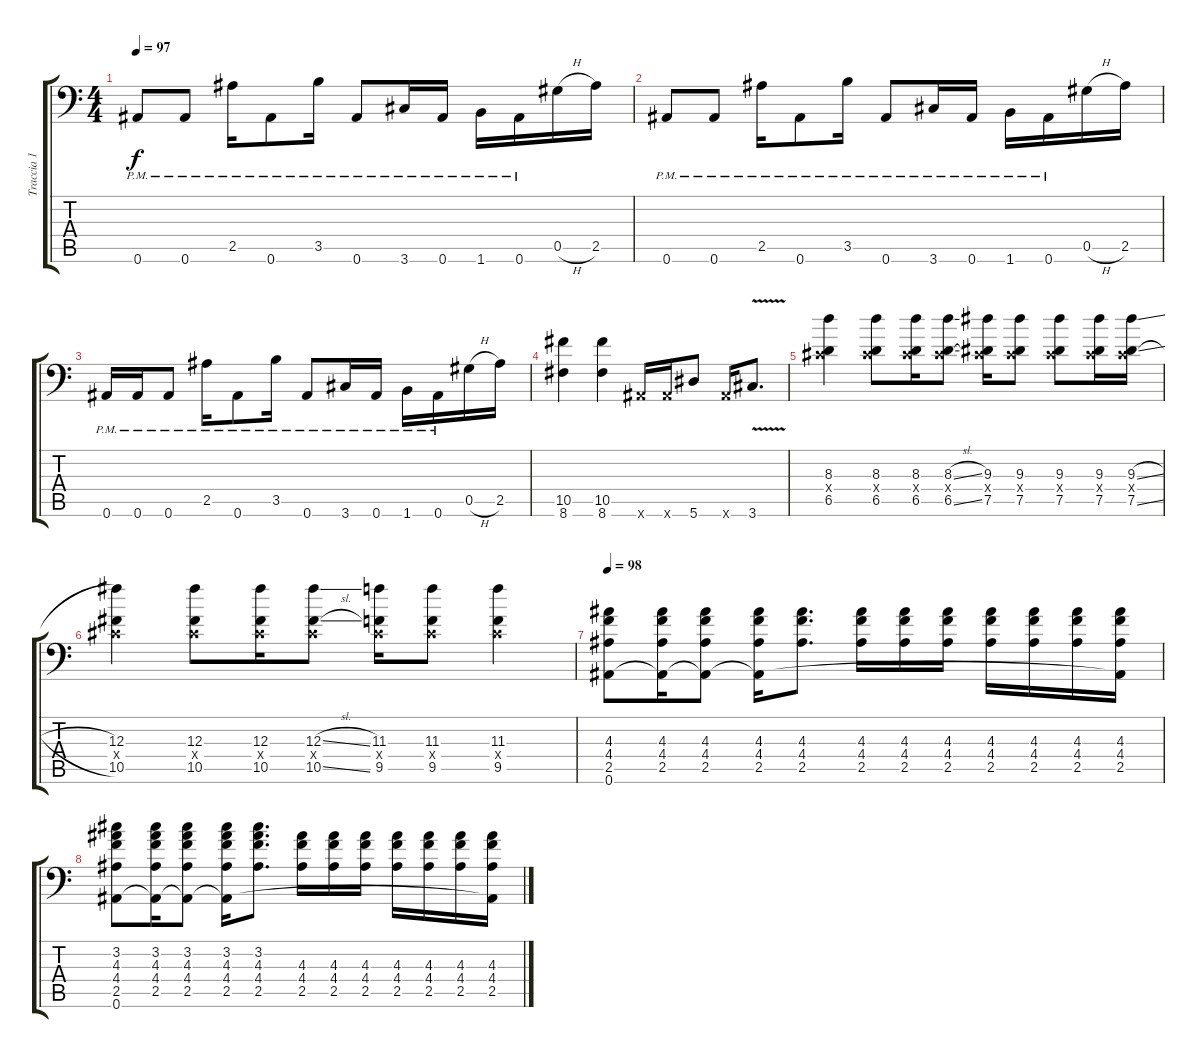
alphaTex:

\track ("Traccia 1" "Traccia 1") {instrument distortionguitar}
\staff {score tabs}
\tuning (Eb4 Bb3 Gb3 Db3 Ab2 Bb1) {hide}
\ts (4 4)
\tempo 97
\clef f4
\ks c
0.6{pm}.8{dy f} 0.6{pm}.8 2.5{pm}.16 0.6{pm}.8 3.5{pm}.16 0.6{pm}.8 3.6{pm}.16 0.6{pm}.16 1.6{pm}.16 0.6{pm}.16 0.5{h}.16 2.5.16 |
0.6{pm}.8 0.6{pm}.8 2.5{pm}.16 0.6{pm}.8 3.5{pm}.16 0.6{pm}.8 3.6{pm}.16 0.6{pm}.16 1.6{pm}.16 0.6{pm}.16 0.5{h}.16 2.5.16 |
0.6{pm}.16 0.6{pm}.16 0.6{pm}.8 2.5{pm}.16 0.6{pm}.8 3.5{pm}.16 0.6{pm}.8 3.6{pm}.16 0.6{pm}.16 1.6{pm}.16 0.6{pm}.16 0.5{h}.16 2.5.16 |
(10.5 8.6).4 (10.5 8.6).4 0.6{x}.16 0.6{x}.16 5.6.8 0.6{x}.16 3.6{v}.8{d} |
(8.3 0.4{x} 6.5).4 (8.3 0.4{x} 6.5).8 (8.3 0.4{x} 6.5).16 (8.3{sl} 0.4{x} 6.5{sl}).8 (9.3 0.4{x} 7.5).16 (9.3 0.4{x} 7.5).8 (9.3 0.4{x} 7.5).8 (9.3 0.4{x} 7.5).16 (9.3{sl} 0.4{x} 7.5{sl}).16 |
(12.3 0.4{x} 10.5).4 (12.3 0.4{x} 10.5).8 (12.3 0.4{x} 10.5).16 (12.3{sl} 0.4{x} 10.5{sl}).8 (11.3 0.4{x} 9.5).16 (11.3 0.4{x} 9.5).8 (11.3 0.4{x} 9.5).4 |
\tempo 98
(4.3 4.4 2.5 0.6).8 (4.3 4.4 2.5 0.6{t}).16 (4.3 4.4 2.5 0.6{t}).8 (4.3 4.4 2.5 0.6{t}).16 (4.3 4.4 2.5).8{d} (4.3 4.4 2.5).16 (4.3 4.4 2.5).16 (4.3 4.4 2.5).16 (4.3 4.4 2.5).16 (4.3 4.4 2.5).16 (4.3 4.4 2.5).16 (4.3 4.4 2.5 0.6{t}).16 |
(3.2 4.3 4.4 2.5 0.6).8 (3.2 4.3 4.4 2.5 0.6{t}).16 (3.2 4.3 4.4 2.5 0.6{t}).8 (3.2 4.3 4.4 2.5 0.6{t}).16 (3.2 4.3 4.4 2.5).8{d} (4.3 4.4 2.5).16 (4.3 4.4 2.5).16 (4.3 4.4 2.5).16 (4.3 4.4 2.5).16 (4.3 4.4 2.5).16 (4.3 4.4 2.5).16 (4.3 4.4 2.5 0.6{t}).16
